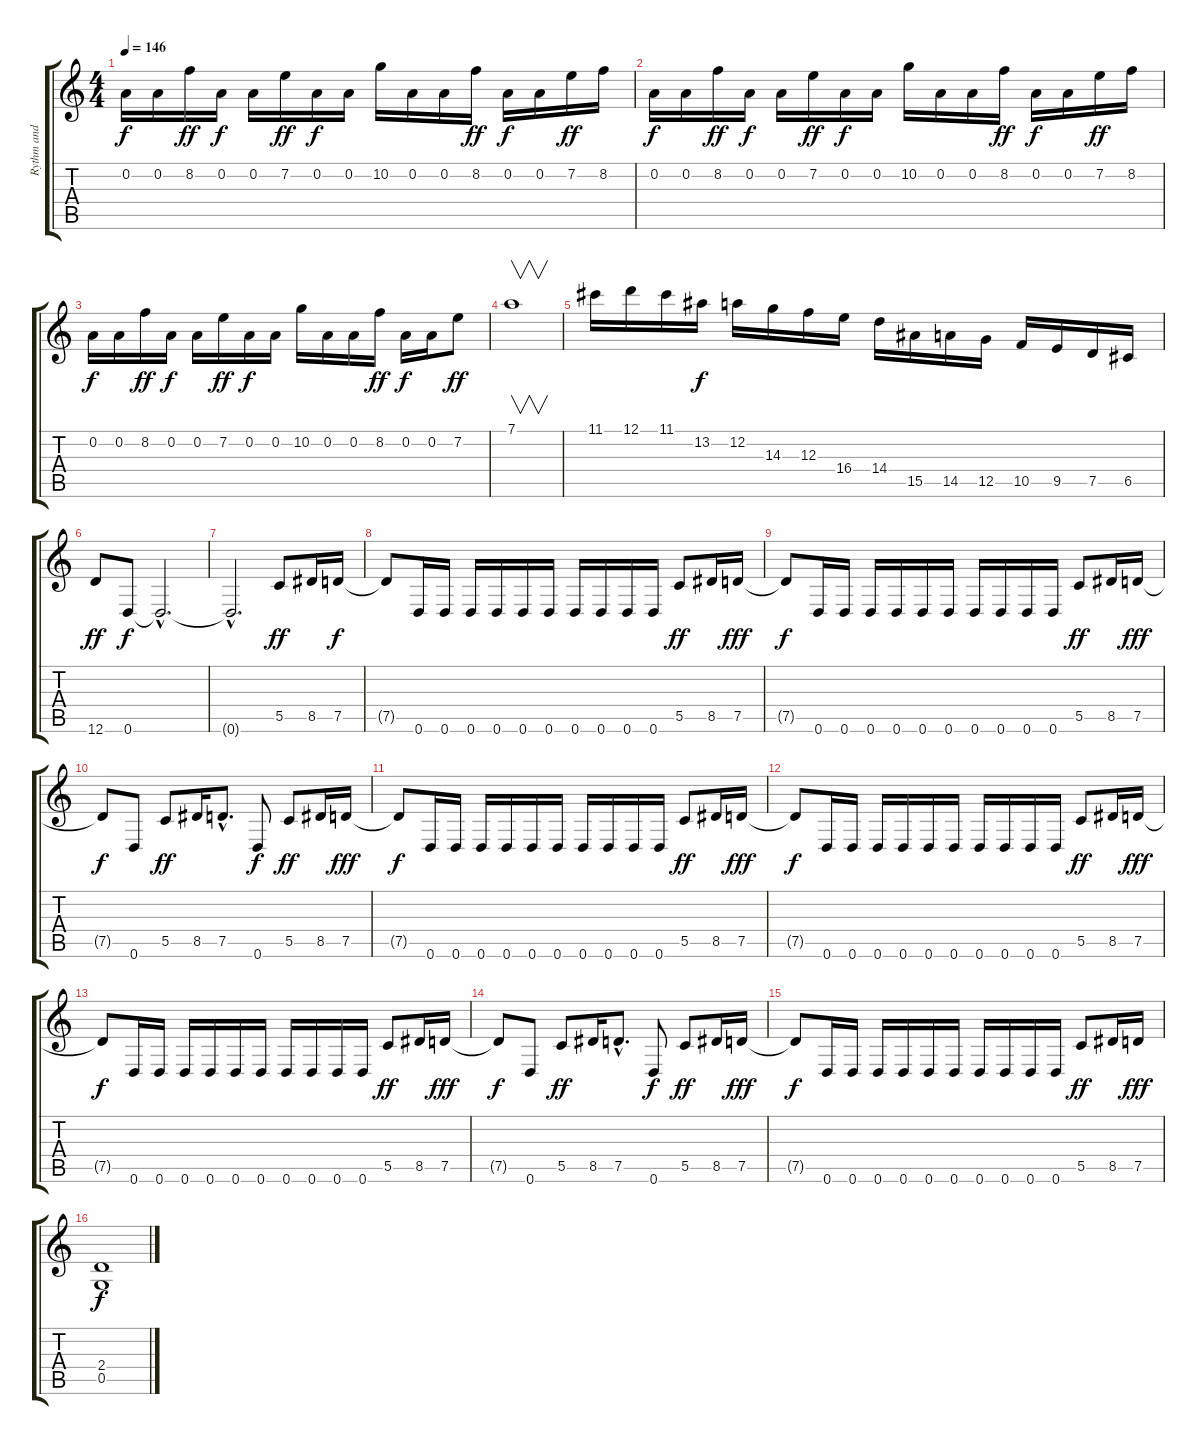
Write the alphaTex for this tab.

\track ("Rythm and Lead Guitar" "Rythm and ") {instrument distortionguitar}
\staff {score tabs}
\tuning (D4 A3 F3 C3 G2 D2) {hide}
\ts (4 4)
\tempo 146
\clef g2
\ks c
0.2.16{dy f} 0.2.16 8.2.16{dy ff} 0.2.16{dy f} 0.2.16 7.2.16{dy ff} 0.2.16{dy f} 0.2.16 10.2.16 0.2.16 0.2.16 8.2.16{dy ff} 0.2.16{dy f} 0.2.16 7.2.16{dy ff} 8.2.16 |
0.2.16{dy f} 0.2.16 8.2.16{dy ff} 0.2.16{dy f} 0.2.16 7.2.16{dy ff} 0.2.16{dy f} 0.2.16 10.2.16 0.2.16 0.2.16 8.2.16{dy ff} 0.2.16{dy f} 0.2.16 7.2.16{dy ff} 8.2.16 |
0.2.16{dy f} 0.2.16 8.2.16{dy ff} 0.2.16{dy f} 0.2.16 7.2.16{dy ff} 0.2.16{dy f} 0.2.16 10.2.16 0.2.16 0.2.16 8.2.16{dy ff} 0.2.16{dy f} 0.2.16 7.2.8{dy ff} |
7.1.1{v} |
11.1.16 12.1.16 11.1.16 13.2.16{dy f} 12.2.16 14.3.16 12.3.16 16.4.16 14.4.16 15.5.16 14.5.16 12.5.16 10.5.16 9.5.16 7.5.16 6.5.16 |
12.6.8{dy ff} 0.6.8{dy f} 0.6{hac t}.2{d} |
0.6{hac t}.2{d} 5.5.8{dy ff volume 9} 8.5.16 7.5.16{dy f} |
7.5{t}.8{volume 9} 0.6.16 0.6.16 0.6.16 0.6.16 0.6.16 0.6.16 0.6.16 0.6.16 0.6.16 0.6.16 5.5.8{dy ff} 8.5.16 7.5.16{dy fff} |
7.5{t}.8{dy f} 0.6.16 0.6.16 0.6.16 0.6.16 0.6.16 0.6.16 0.6.16 0.6.16 0.6.16 0.6.16 5.5.8{dy ff} 8.5.16 7.5.16{dy fff} |
7.5{t}.8{dy f} 0.6.8 5.5.8{dy ff} 8.5.16 7.5{hac}.8{d} 0.6.8{dy f} 5.5.8{dy ff} 8.5.16 7.5.16{dy fff} |
7.5{t}.8{dy f} 0.6.16 0.6.16 0.6.16 0.6.16 0.6.16 0.6.16 0.6.16 0.6.16 0.6.16 0.6.16 5.5.8{dy ff} 8.5.16 7.5.16{dy fff} |
7.5{t}.8{dy f} 0.6.16 0.6.16 0.6.16 0.6.16 0.6.16 0.6.16 0.6.16 0.6.16 0.6.16 0.6.16 5.5.8{dy ff} 8.5.16 7.5.16{dy fff} |
7.5{t}.8{dy f} 0.6.16 0.6.16 0.6.16 0.6.16 0.6.16 0.6.16 0.6.16 0.6.16 0.6.16 0.6.16 5.5.8{dy ff} 8.5.16 7.5.16{dy fff} |
7.5{t}.8{dy f} 0.6.8 5.5.8{dy ff} 8.5.16 7.5{hac}.8{d} 0.6.8{dy f} 5.5.8{dy ff} 8.5.16 7.5.16{dy fff} |
7.5{t}.8{dy f} 0.6.16 0.6.16 0.6.16 0.6.16 0.6.16 0.6.16 0.6.16 0.6.16 0.6.16 0.6.16 5.5.8{dy ff} 8.5.16 7.5.16{dy fff} |
(2.4 0.5).1{dy f}
